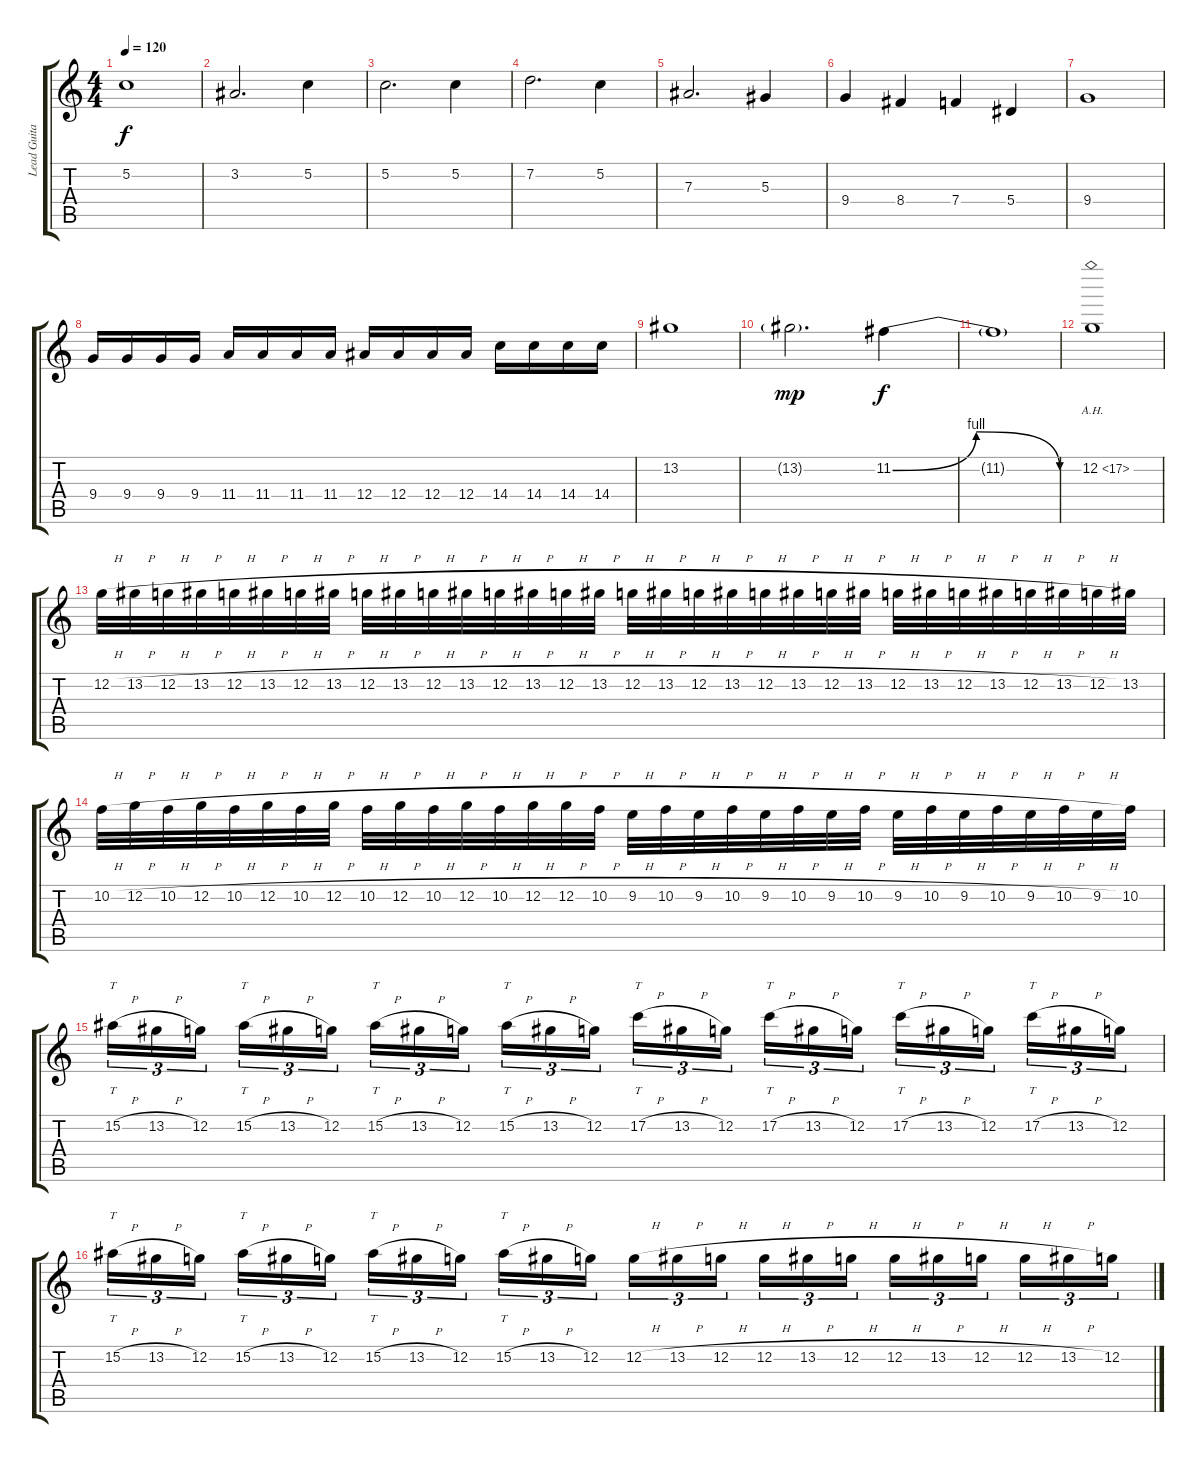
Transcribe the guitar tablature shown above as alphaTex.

\track ("Lead Guitar" "Lead Guita") {instrument distortionguitar}
\staff {score tabs}
\tuning (C4 G3 Eb3 Bb2 F2 C2) {hide}
\ts (4 4)
\tempo 120
\clef g2
\ks c
5.2.1{dy f} |
3.2.2{d} 5.2.4 |
5.2.2{d} 5.2.4 |
7.2.2{d} 5.2.4 |
7.3.2{d} 5.3.4 |
9.4.4 8.4.4 7.4.4 5.4.4 |
9.4.1 |
9.4.16 9.4.16 9.4.16 9.4.16 11.4.16 11.4.16 11.4.16 11.4.16 12.4.16 12.4.16 12.4.16 12.4.16 14.4.16 14.4.16 14.4.16 14.4.16 |
13.2.1 |
13.2{g}.2{d dy mp} 11.2{be (bendrelease 0 0 15 4 45 4 60 0)}.4{dy f} |
11.2{t}.1 |
12.2{ah 5}.1 |
12.2{h}.32 13.2{h}.32 12.2{h}.32 13.2{h}.32 12.2{h}.32 13.2{h}.32 12.2{h}.32 13.2{h}.32 12.2{h}.32 13.2{h}.32 12.2{h}.32 13.2{h}.32 12.2{h}.32 13.2{h}.32 12.2{h}.32 13.2{h}.32 12.2{h}.32 13.2{h}.32 12.2{h}.32 13.2{h}.32 12.2{h}.32 13.2{h}.32 12.2{h}.32 13.2{h}.32 12.2{h}.32 13.2{h}.32 12.2{h}.32 13.2{h}.32 12.2{h}.32 13.2{h}.32 12.2{h}.32 13.2.32 |
10.2{h}.32 12.2{h}.32 10.2{h}.32 12.2{h}.32 10.2{h}.32 12.2{h}.32 10.2{h}.32 12.2{h}.32 10.2{h}.32 12.2{h}.32 10.2{h}.32 12.2{h}.32 10.2{h}.32 12.2{h}.32 12.2{h}.32 10.2{h}.32 9.2{h}.32 10.2{h}.32 9.2{h}.32 10.2{h}.32 9.2{h}.32 10.2{h}.32 9.2{h}.32 10.2{h}.32 9.2{h}.32 10.2{h}.32 9.2{h}.32 10.2{h}.32 9.2{h}.32 10.2{h}.32 9.2{h}.32 10.2.32 |
15.2{h}.16{tt tu (3 2)} 13.2{h}.16{tu (3 2)} 12.2.16{tu (3 2) beam splitsecondary} 15.2{h}.16{tt tu (3 2)} 13.2{h}.16{tu (3 2)} 12.2.16{tu (3 2)} 15.2{h}.16{tt tu (3 2)} 13.2{h}.16{tu (3 2)} 12.2.16{tu (3 2) beam splitsecondary} 15.2{h}.16{tt tu (3 2)} 13.2{h}.16{tu (3 2)} 12.2.16{tu (3 2)} 17.2{h}.16{tt tu (3 2)} 13.2{h}.16{tu (3 2)} 12.2.16{tu (3 2) beam splitsecondary} 17.2{h}.16{tt tu (3 2)} 13.2{h}.16{tu (3 2)} 12.2.16{tu (3 2)} 17.2{h}.16{tt tu (3 2)} 13.2{h}.16{tu (3 2)} 12.2.16{tu (3 2) beam splitsecondary} 17.2{h}.16{tt tu (3 2)} 13.2{h}.16{tu (3 2)} 12.2.16{tu (3 2)} |
15.2{h}.16{tt tu (3 2)} 13.2{h}.16{tu (3 2)} 12.2.16{tu (3 2) beam splitsecondary} 15.2{h}.16{tt tu (3 2)} 13.2{h}.16{tu (3 2)} 12.2.16{tu (3 2)} 15.2{h}.16{tt tu (3 2)} 13.2{h}.16{tu (3 2)} 12.2.16{tu (3 2) beam splitsecondary} 15.2{h}.16{tt tu (3 2)} 13.2{h}.16{tu (3 2)} 12.2.16{tu (3 2)} 12.2{h}.16{tu (3 2)} 13.2{h}.16{tu (3 2)} 12.2{h}.16{tu (3 2) beam splitsecondary} 12.2{h}.16{tu (3 2)} 13.2{h}.16{tu (3 2)} 12.2{h}.16{tu (3 2)} 12.2{h}.16{tu (3 2)} 13.2{h}.16{tu (3 2)} 12.2{h}.16{tu (3 2) beam splitsecondary} 12.2{h}.16{tu (3 2)} 13.2{h}.16{tu (3 2)} 12.2.16{tu (3 2)}
